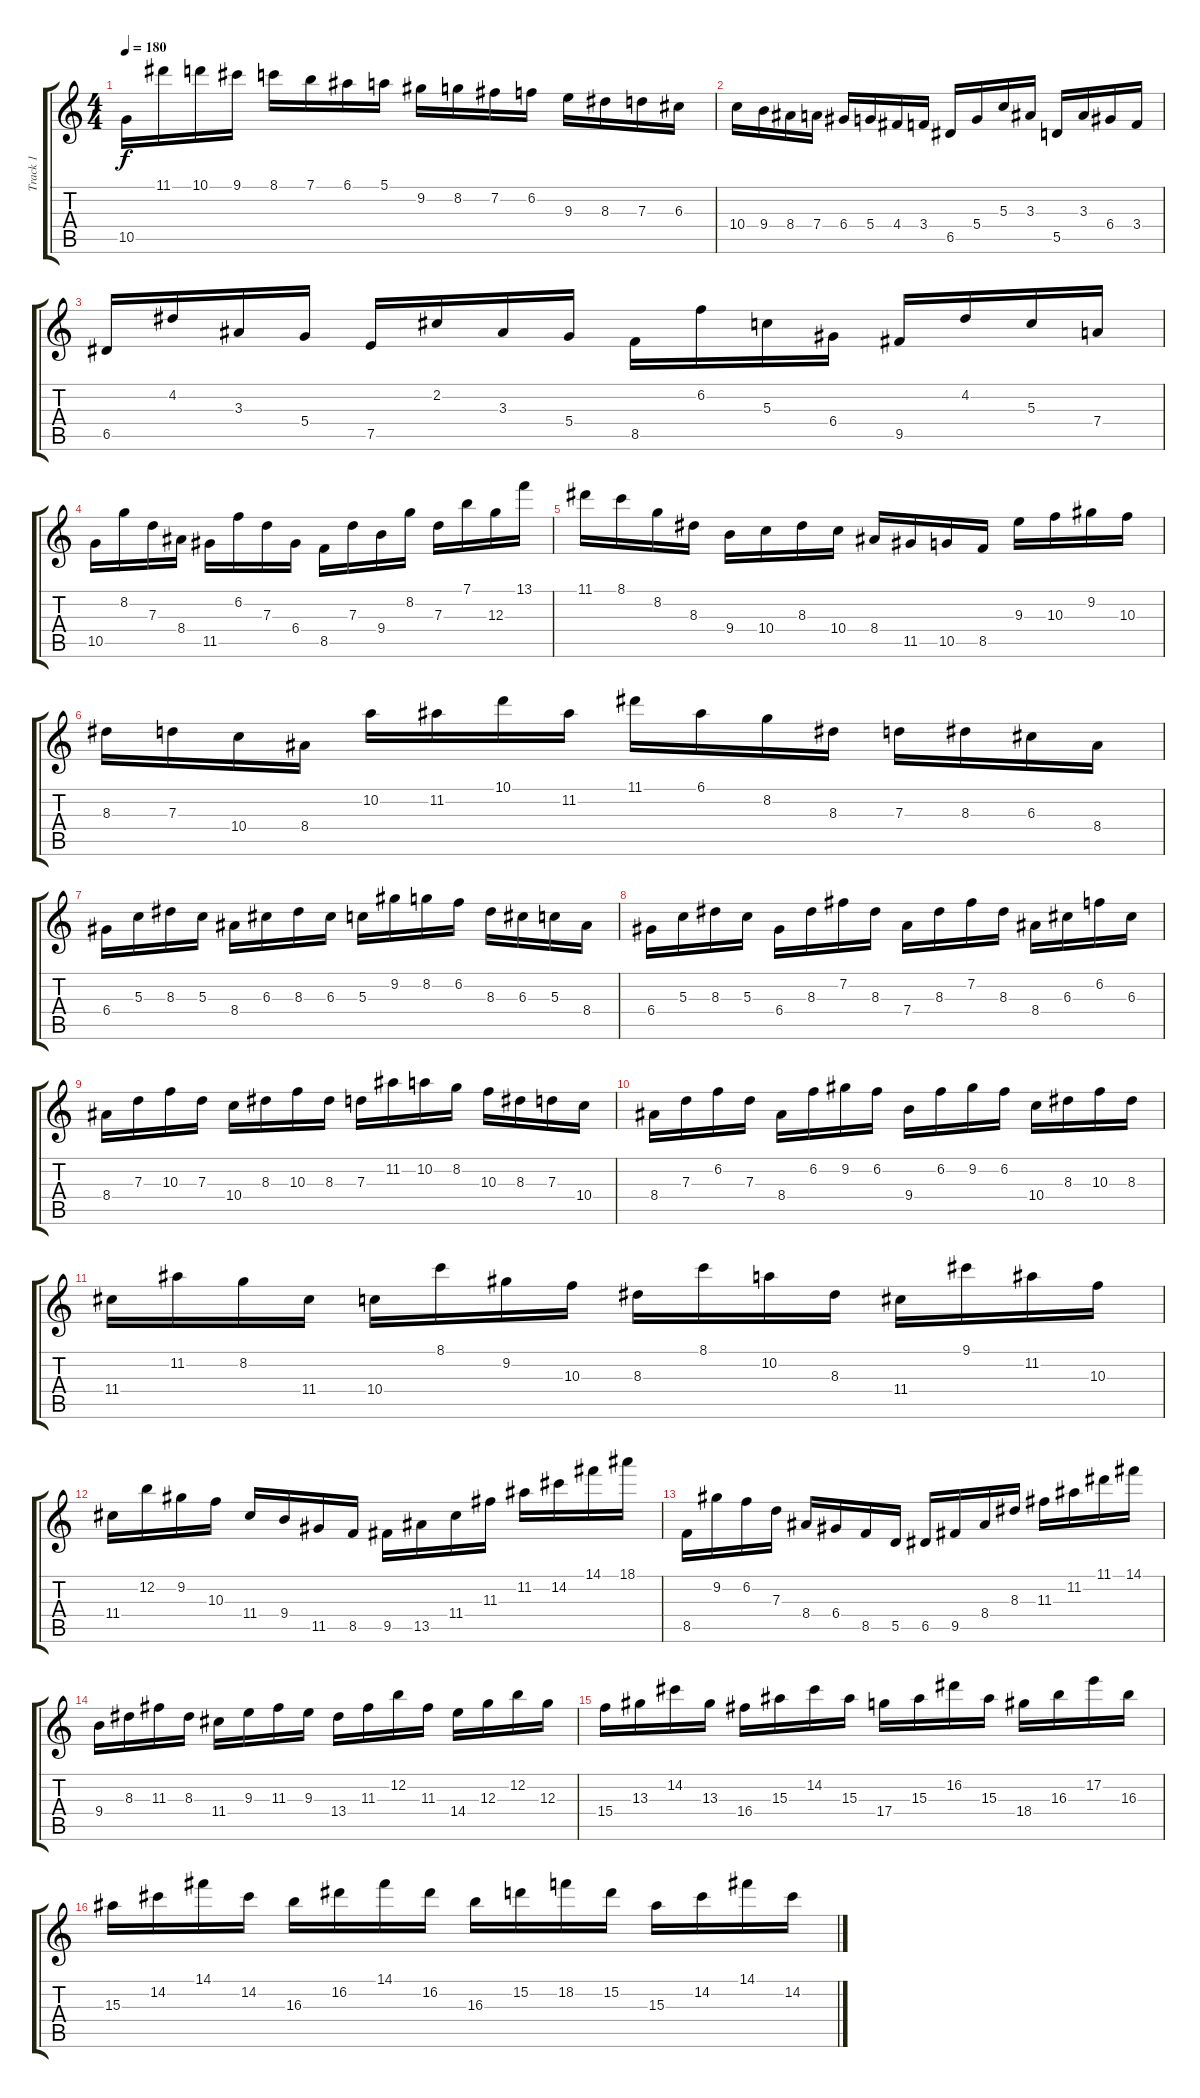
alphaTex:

\track ("Track 1" "Track 1") {instrument distortionguitar}
\staff {score tabs}
\tuning (E4 B3 G3 D3 A2 E2) {hide}
\ts (4 4)
\tempo 180
\clef g2
\ks c
10.5.16{dy f} 11.1.16 10.1.16 9.1.16 8.1.16 7.1.16 6.1.16 5.1.16 9.2.16 8.2.16 7.2.16 6.2.16 9.3.16 8.3.16 7.3.16 6.3.16 |
10.4.16 9.4.16 8.4.16 7.4.16 6.4.16 5.4.16 4.4.16 3.4.16 6.5.16 5.4.16 5.3.16 3.3.16 5.5.16 3.3.16 6.4.16 3.4.16 |
6.5.16 4.2.16 3.3.16 5.4.16 7.5.16 2.2.16 3.3.16 5.4.16 8.5.16 6.2.16 5.3.16 6.4.16 9.5.16 4.2.16 5.3.16 7.4.16 |
10.5.16 8.2.16 7.3.16 8.4.16 11.5.16 6.2.16 7.3.16 6.4.16 8.5.16 7.3.16 9.4.16 8.2.16 7.3.16 7.1.16 12.3.16 13.1.16 |
11.1.16 8.1.16 8.2.16 8.3.16 9.4.16 10.4.16 8.3.16 10.4.16 8.4.16 11.5.16 10.5.16 8.5.16 9.3.16 10.3.16 9.2.16 10.3.16 |
8.3.16 7.3.16 10.4.16 8.4.16 10.2.16 11.2.16 10.1.16 11.2.16 11.1.16 6.1.16 8.2.16 8.3.16 7.3.16 8.3.16 6.3.16 8.4.16 |
6.4.16 5.3.16 8.3.16 5.3.16 8.4.16 6.3.16 8.3.16 6.3.16 5.3.16 9.2.16 8.2.16 6.2.16 8.3.16 6.3.16 5.3.16 8.4.16 |
6.4.16 5.3.16 8.3.16 5.3.16 6.4.16 8.3.16 7.2.16 8.3.16 7.4.16 8.3.16 7.2.16 8.3.16 8.4.16 6.3.16 6.2.16 6.3.16 |
8.4.16 7.3.16 10.3.16 7.3.16 10.4.16 8.3.16 10.3.16 8.3.16 7.3.16 11.2.16 10.2.16 8.2.16 10.3.16 8.3.16 7.3.16 10.4.16 |
8.4.16 7.3.16 6.2.16 7.3.16 8.4.16 6.2.16 9.2.16 6.2.16 9.4.16 6.2.16 9.2.16 6.2.16 10.4.16 8.3.16 10.3.16 8.3.16 |
11.4.16 11.2.16 8.2.16 11.4.16 10.4.16 8.1.16 9.2.16 10.3.16 8.3.16 8.1.16 10.2.16 8.3.16 11.4.16 9.1.16 11.2.16 10.3.16 |
11.4.16 12.2.16 9.2.16 10.3.16 11.4.16 9.4.16 11.5.16 8.5.16 9.5.16 13.5.16 11.4.16 11.3.16 11.2.16 14.2.16 14.1.16 18.1.16 |
8.5.16 9.2.16 6.2.16 7.3.16 8.4.16 6.4.16 8.5.16 5.5.16 6.5.16 9.5.16 8.4.16 8.3.16 11.3.16 11.2.16 11.1.16 14.1.16 |
9.4.16 8.3.16 11.3.16 8.3.16 11.4.16 9.3.16 11.3.16 9.3.16 13.4.16 11.3.16 12.2.16 11.3.16 14.4.16 12.3.16 12.2.16 12.3.16 |
15.4.16 13.3.16 14.2.16 13.3.16 16.4.16 15.3.16 14.2.16 15.3.16 17.4.16 15.3.16 16.2.16 15.3.16 18.4.16 16.3.16 17.2.16 16.3.16 |
15.3.16 14.2.16 14.1.16 14.2.16 16.3.16 16.2.16 14.1.16 16.2.16 16.3.16 15.2.16 18.2.16 15.2.16 15.3.16 14.2.16 14.1.16 14.2.16
